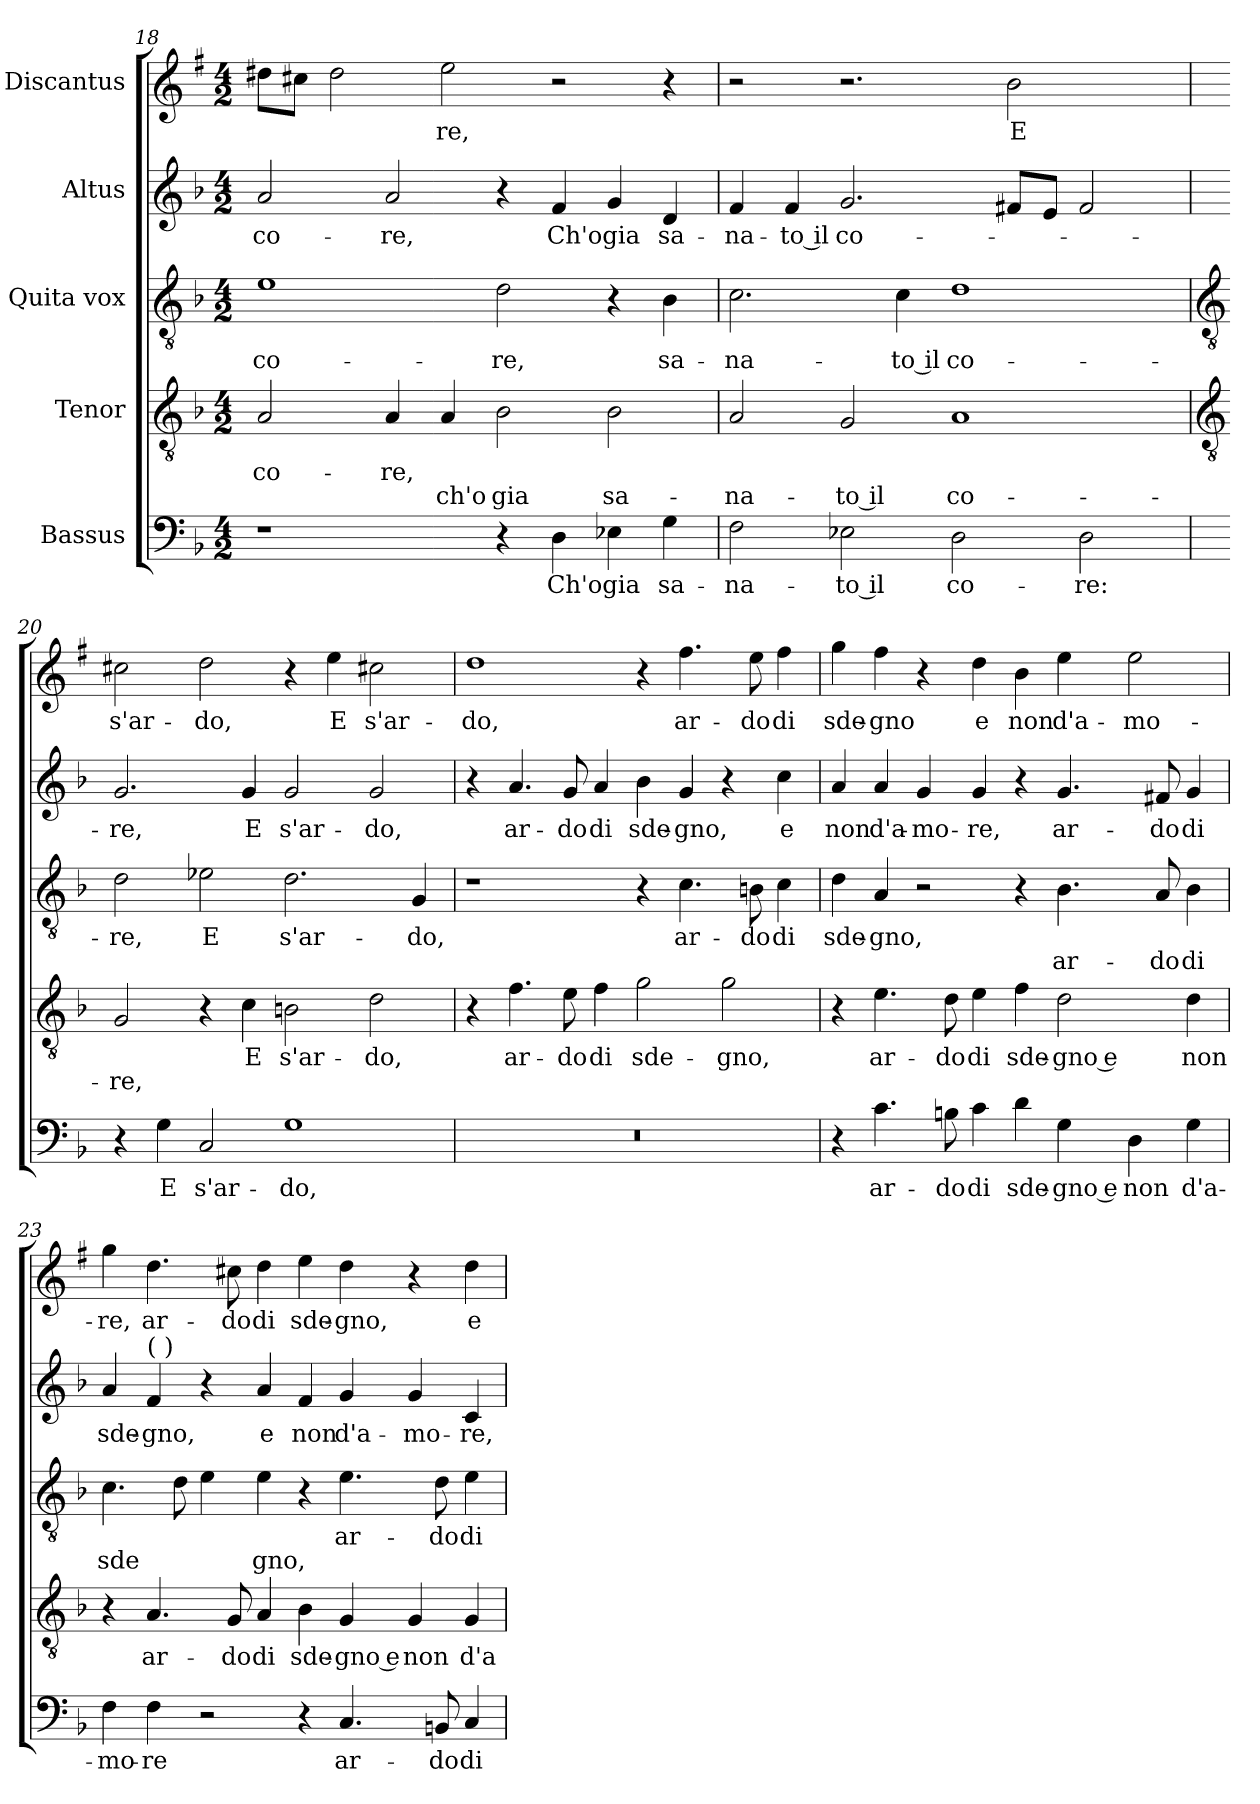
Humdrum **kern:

**kern	**text	**kern	**text	**text	**kern	**text	**text	**kern	**text	**kern	**text
*part5	*part5	*part4	*part4	*part4	*part3	*part3	*part3	*part2	*part2	*part1	*part1
*staff5	*staff5	*staff4	*staff4	*staff4	*staff3	*staff3	*staff3	*staff2	*staff2	*staff1	*staff1
*I"Bassus	*	*I"Tenor	*	*	*I"Quita vox	*	*	*I"Altus	*	*I"Discantus	*
*clefF4	*	*clefGv2	*	*	*clefGv2	*	*	*clefG2	*	*clefG2	*
*	*	*	*	*	*	*	*	*	*	*ITrd1c2	*
*k[b-]	*	*k[b-]	*	*	*k[b-]	*	*	*k[b-]	*	*k[b-]	*
*F:	*	*F:	*	*	*F:	*	*	*F:	*	*F:	*
*M4/2	*	*M4/2	*	*	*M4/2	*	*	*M4/2	*	*M4/2	*
=18	=18	=18	=18	=18	=18	=18	=18	=18	=18	=18	=18
!	!	!	!LO:LY:b	!	!	!LO:LY:b	!	!	!LO:LY:b	!	!
1r	.	2A	co-	.	1e	co-	.	2a	co-	8cc#L	.
.	.	.	.	.	.	.	.	.	.	8bJ	.
.	.	.	.	.	.	.	.	.	.	2cc#	.
!	!	!	!LO:LY:b	!	!	!	!	!	!LO:LY:b	!	!
.	.	4A	-re,	.	.	.	.	2a	-re,	.	.
!	!	!	!	!LO:LY:b	!	!	!	!	!	!	!LO:LY:b
.	.	4A	.	ch'o	.	.	.	.	.	2dd	-re,
!	!	!	!	!LO:LY:b	!	!LO:LY:b	!	!	!	!	!
4r	.	2B-	.	gia	2d	-re,	.	4r	.	.	.
!	!LO:LY:b	!	!	!	!	!	!	!	!LO:LY:b	!	!
4D	Ch'o	.	.	.	.	.	.	4f	Ch'o	2r	.
!	!LO:LY:b	!	!	!LO:LY:b	!	!	!	!	!LO:LY:b	!	!
4E-X	gia	2B-	.	sa-	4r	.	.	4g	gia	.	.
!	!LO:LY:b	!	!	!	!	!LO:LY:b	!	!	!LO:LY:b	!	!
4G	sa-	.	.	.	4B-	sa-	.	4d	sa-	4r	.
=19	=19	=19	=19	=19	=19	=19	=19	=19	=19	=19	=19
!	!LO:LY:b	!	!	!LO:LY:b	!	!LO:LY:b	!	!	!LO:LY:b	!	!
2F	-na-	2A	.	-na-	2.c	-na-	.	4f	-na-	2r	.
!	!	!	!	!	!	!	!	!	!LO:LY:b	!	!
.	.	.	.	.	.	.	.	4f	-to il	.	.
!	!LO:LY:b	!	!	!LO:LY:b	!	!	!	!	!LO:LY:b	!	!
2E-X	-to il	2G	.	-to il	.	.	.	2.g	co-	2.r	.
!	!	!	!	!	!	!LO:LY:b	!	!	!	!	!
.	.	.	.	.	4c	-to il	.	.	.	.	.
!	!LO:LY:b	!	!	!LO:LY:b	!	!LO:LY:b	!	!	!	!	!
2D	co-	1A	.	co-	1d	co-	.	.	.	.	.
!	!	!	!	!	!	!	!	!	!	!	!LO:LY:b
.	.	.	.	.	.	.	.	8f#L	.	2a	E
.	.	.	.	.	.	.	.	8eJ	.	.	.
!	!LO:LY:b	!	!	!	!	!	!	!	!	!	!
2D	-re:	.	.	.	.	.	.	2f#	.	.	.
.	.	.	.	.	.	.	.	.	.	4ryy	.
!!LO:LB:g=z
=20	=20	=20	=20	=20	=20	=20	=20	=20	=20	=20	=20
*	*	*clefGv2	*	*	*clefGv2	*	*	*	*	*	*
!	!	!	!	!LO:LY:b	!	!LO:LY:b	!	!	!LO:LY:b	!	!LO:LY:b
4r	.	2G	.	-re,	2d	-re,	.	2.g	-re,	2bn	s'ar-
!	!LO:LY:b	!	!	!	!	!	!	!	!	!	!
4G	E	.	.	.	.	.	.	.	.	.	.
!	!LO:LY:b	!	!	!	!	!LO:LY:b	!	!	!	!	!LO:LY:b
2C	s'ar-	4r	.	.	2e-X	E	.	.	.	2cc	-do,
!	!	!	!LO:LY:b	!	!	!	!	!	!LO:LY:b	!	!
.	.	4c	E	.	.	.	.	4g	E	.	.
!	!LO:LY:b	!	!LO:LY:b	!	!	!LO:LY:b	!	!	!LO:LY:b	!	!
1G	-do,	2Bn	s'ar-	.	2.d	s'ar-	.	2g	s'ar-	4r	.
!	!	!	!	!	!	!	!	!	!	!	!LO:LY:b
.	.	.	.	.	.	.	.	.	.	4dd	E
!	!	!	!LO:LY:b	!	!	!	!	!	!LO:LY:b	!	!LO:LY:b
.	.	2d	-do,	.	.	.	.	2g	-do,	2bn	s'ar-
!	!	!	!	!	!	!LO:LY:b	!	!	!	!	!
.	.	.	.	.	4G	-do,	.	.	.	.	.
=21	=21	=21	=21	=21	=21	=21	=21	=21	=21	=21	=21
!	!	!	!	!	!	!	!	!	!	!	!LO:LY:b
0r	.	4r	.	.	1r	.	.	4r	.	1cc	-do,
!	!	!	!LO:LY:b	!	!	!	!	!	!LO:LY:b	!	!
.	.	4.f	ar-	.	.	.	.	4.a	ar-	.	.
!	!	!	!LO:LY:b	!	!	!	!	!	!LO:LY:b	!	!
.	.	8e	-do	.	.	.	.	8g	-do	.	.
!	!	!	!LO:LY:b	!	!	!	!	!	!LO:LY:b	!	!
.	.	4f	di	.	.	.	.	4a	di	.	.
!	!	!	!LO:LY:b	!	!	!	!	!	!LO:LY:b	!	!
.	.	2g	sde-	.	4r	.	.	4b-	sde-	4r	.
!	!	!	!	!	!	!LO:LY:b	!	!	!LO:LY:b	!	!LO:LY:b
.	.	.	.	.	4.c	ar-	.	4g	-gno,	4.ee	ar-
!	!	!	!LO:LY:b	!	!	!	!	!	!	!	!
.	.	2g	-gno,	.	.	.	.	4r	.	.	.
!	!	!	!	!	!	!LO:LY:b	!	!	!	!	!LO:LY:b
.	.	.	.	.	8Bn	-do	.	.	.	8dd	-do
!	!	!	!	!	!	!LO:LY:b	!	!	!LO:LY:b	!	!LO:LY:b
.	.	.	.	.	4c	di	.	4cc	e	4ee	di
=22	=22	=22	=22	=22	=22	=22	=22	=22	=22	=22	=22
!	!	!	!	!	!	!LO:LY:b	!	!	!LO:LY:b	!	!LO:LY:b
4r	.	4r	.	.	4d	sde-	.	4a	non	4ff	sde-
!	!LO:LY:b	!	!LO:LY:b	!	!	!LO:LY:b	!	!	!LO:LY:b	!	!LO:LY:b
4.c	ar-	4.e	ar-	.	4A	-gno,	.	4a	d'a-	4ee	-gno
!	!	!	!	!	!	!	!	!	!LO:LY:b	!	!
.	.	.	.	.	2r	.	.	4g	-mo-	4r	.
!	!LO:LY:b	!	!LO:LY:b	!	!	!	!	!	!	!	!
8Bn	-do	8d	-do	.	.	.	.	.	.	.	.
!	!LO:LY:b	!	!LO:LY:b	!	!	!	!	!	!LO:LY:b	!	!LO:LY:b
4c	di	4e	di	.	.	.	.	4g	-re,	4cc	e
!	!LO:LY:b	!	!LO:LY:b	!	!	!	!	!	!	!	!LO:LY:b
4d	sde-	4f	sde-	.	4r	.	.	4r	.	4a	non
!	!LO:LY:b	!	!LO:LY:b	!	!	!	!LO:LY:b	!	!LO:LY:b	!	!LO:LY:b
4G	-gno e	2d	-gno e	.	4.B-	.	ar-	4.g	ar-	4dd	d'a-
!	!LO:LY:b	!	!	!	!	!	!	!	!	!	!LO:LY:b
4D	non	.	.	.	.	.	.	.	.	2dd	-mo-
!	!	!	!	!	!	!	!LO:LY:b	!	!LO:LY:b	!	!
.	.	.	.	.	8A	.	-do	8f#X	-do	.	.
!	!LO:LY:b	!	!LO:LY:b	!	!	!	!LO:LY:b	!	!LO:LY:b	!	!
4G	d'a-	4d	non	.	4B-	.	di	4g	di	.	.
=23	=23	=23	=23	=23	=23	=23	=23	=23	=23	=23	=23
!	!LO:LY:b	!	!	!	!	!	!LO:LY:b	!	!LO:LY:b	!	!LO:LY:b
4F	-mo-	4r	.	.	4.c	.	sde	4a	sde-	4ff	-re,
!	!	!	!	!	!	!	!	!LO:TX:a:t=(  )	!	!	!
!	!LO:LY:b	!	!LO:LY:b	!	!	!	!	!	!LO:LY:b	!	!LO:LY:b
4F	-re	4.A	ar-	.	.	.	.	4f	-gno,	4.cc	ar-
.	.	.	.	.	8d	.	.	.	.	.	.
2r	.	.	.	.	4e	.	.	4r	.	.	.
!	!	!	!LO:LY:b	!	!	!	!	!	!	!	!LO:LY:b
.	.	8G	-do	.	.	.	.	.	.	8bn	-do
!	!	!	!LO:LY:b	!	!	!	!LO:LY:b	!	!LO:LY:b	!	!LO:LY:b
.	.	4A	di	.	4e	.	gno,	4a	e	4cc	di
!	!	!	!LO:LY:b	!	!	!	!	!	!LO:LY:b	!	!LO:LY:b
4r	.	4B-	sde-	.	4r	.	.	4f	non	4dd	sde-
!	!LO:LY:b	!	!LO:LY:b	!	!	!LO:LY:b	!	!	!LO:LY:b	!	!LO:LY:b
4.C	ar-	4G	-gno e	.	4.e	ar-	.	4g	d'a-	4cc	-gno,
!	!	!	!LO:LY:b	!	!	!	!	!	!LO:LY:b	!	!
.	.	4G	non	.	.	.	.	4g	-mo-	4r	.
!	!LO:LY:b	!	!	!	!	!LO:LY:b	!	!	!	!	!
8BBn	-do	.	.	.	8d	-do	.	.	.	.	.
!	!LO:LY:b	!	!LO:LY:b	!	!	!LO:LY:b	!	!	!LO:LY:b	!	!LO:LY:b
4C	di	4G	d'a-	.	4e	di	.	4c	-re,	4cc	e
=	=	=	=	=	=	=	=	=	=	=	=
*-	*-	*-	*-	*-	*-	*-	*-	*-	*-	*-	*-
